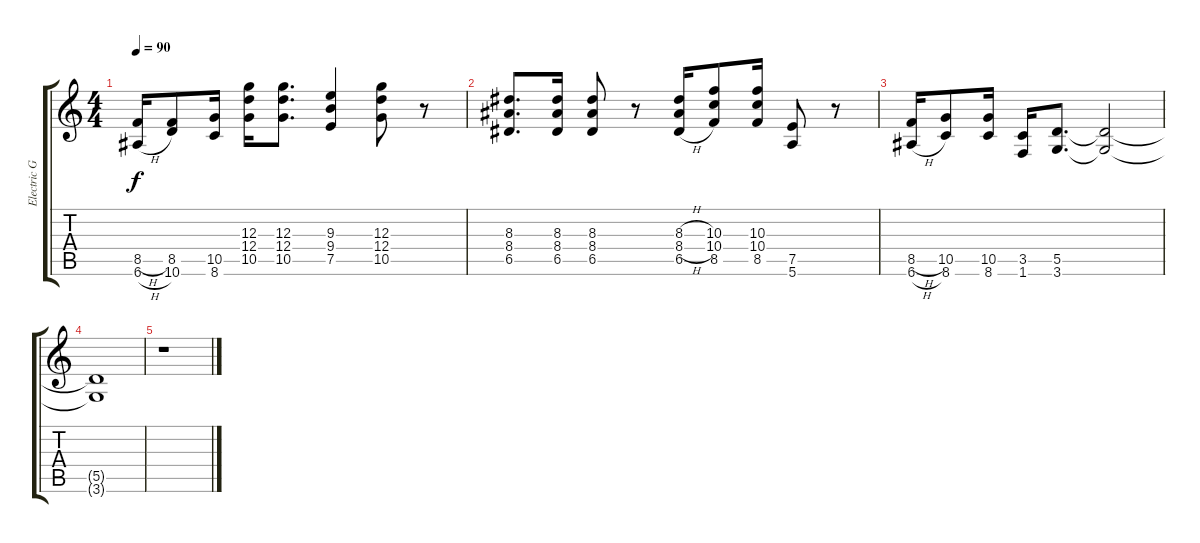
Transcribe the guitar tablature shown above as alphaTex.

\track ("Electric Guitar IV (Backing)" "Electric G") {instrument distortionguitar}
\staff {score tabs}
\tuning (E4 B3 G3 D3 A2 E2) {hide}
\ts (4 4)
\tempo 90
\clef g2
\ks c
(8.5{h} 6.6{h}).16{dy f} (8.5 10.6).8 (10.5 8.6).16 (12.3 12.4 10.5).16 (12.3 12.4 10.5).8{d} (9.3 9.4 7.5).4 (12.3 12.4 10.5).8 r.8 |
(8.3 8.4 6.5).8{d} (8.3 8.4 6.5).16 (8.3 8.4 6.5).8 r.8 (8.3{h} 8.4{h} 6.5{h}).16 (10.3 10.4 8.5).8 (10.3 10.4 8.5).16 (7.5 5.6).8 r.8 |
(8.5{h} 6.6{h}).16 (10.5 8.6).8 (10.5 8.6).16 (3.5 1.6).16 (5.5 3.6).8{d} (5.5{t} 3.6{t}).2 |
(5.5{t} 3.6{t}).1 |
r.1
